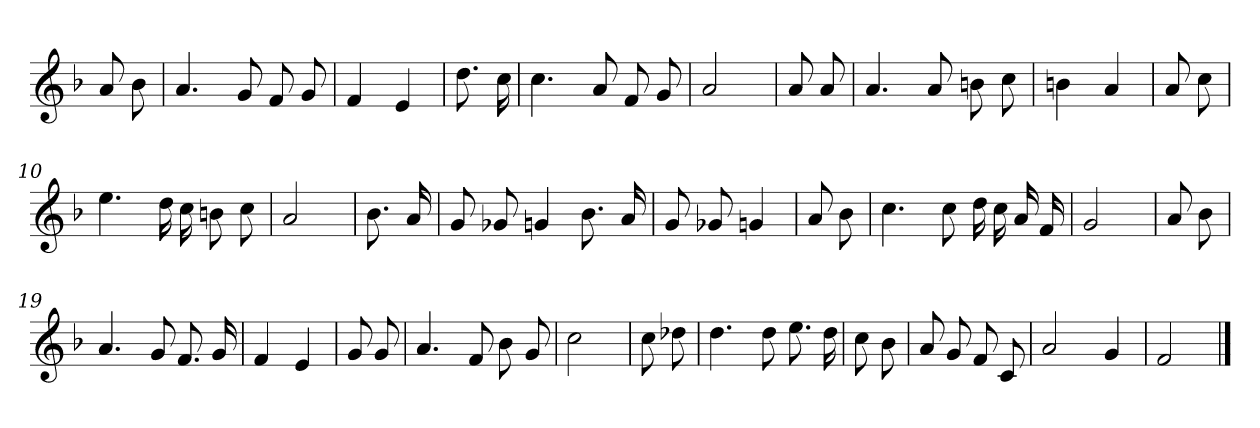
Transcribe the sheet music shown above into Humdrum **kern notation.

**kern
*part1
*staff1
*clefG2
*k[b-]
*F:
=
8a
8b-
=1
4.a
8g
8f
8g
=2
4f
4e
=3
8.dd
16cc
=4
4.cc
8a
8f
8g
=5
2a
=6
8a
8a
=7
4.a
8a
8bn
8cc
=8
4bn
4a
=9
8a
8cc
=10
4.ee
16dd
16cc
8bn
8cc
=11
2a
=12
8.b-
16a
=13
8g
8g-X
4gn
8.b-
16a
=14
8g
8g-X
4gn
=15
8a
8b-
=16
4.cc
8cc
16dd
16cc
16a
16f
=17
2g
=18
8a
8b-
=19
4.a
8g
8.f
16g
=20
4f
4e
=21
8g
8g
=22
4.a
8f
8b-
8g
=23
2cc
=24
8cc
8dd-X
=25
4.dd
8dd
8.ee
16dd
=26
8cc
8b-
=27
8a
8g
8f
8c
=28
2a
4g
=29
2f
==
*-
